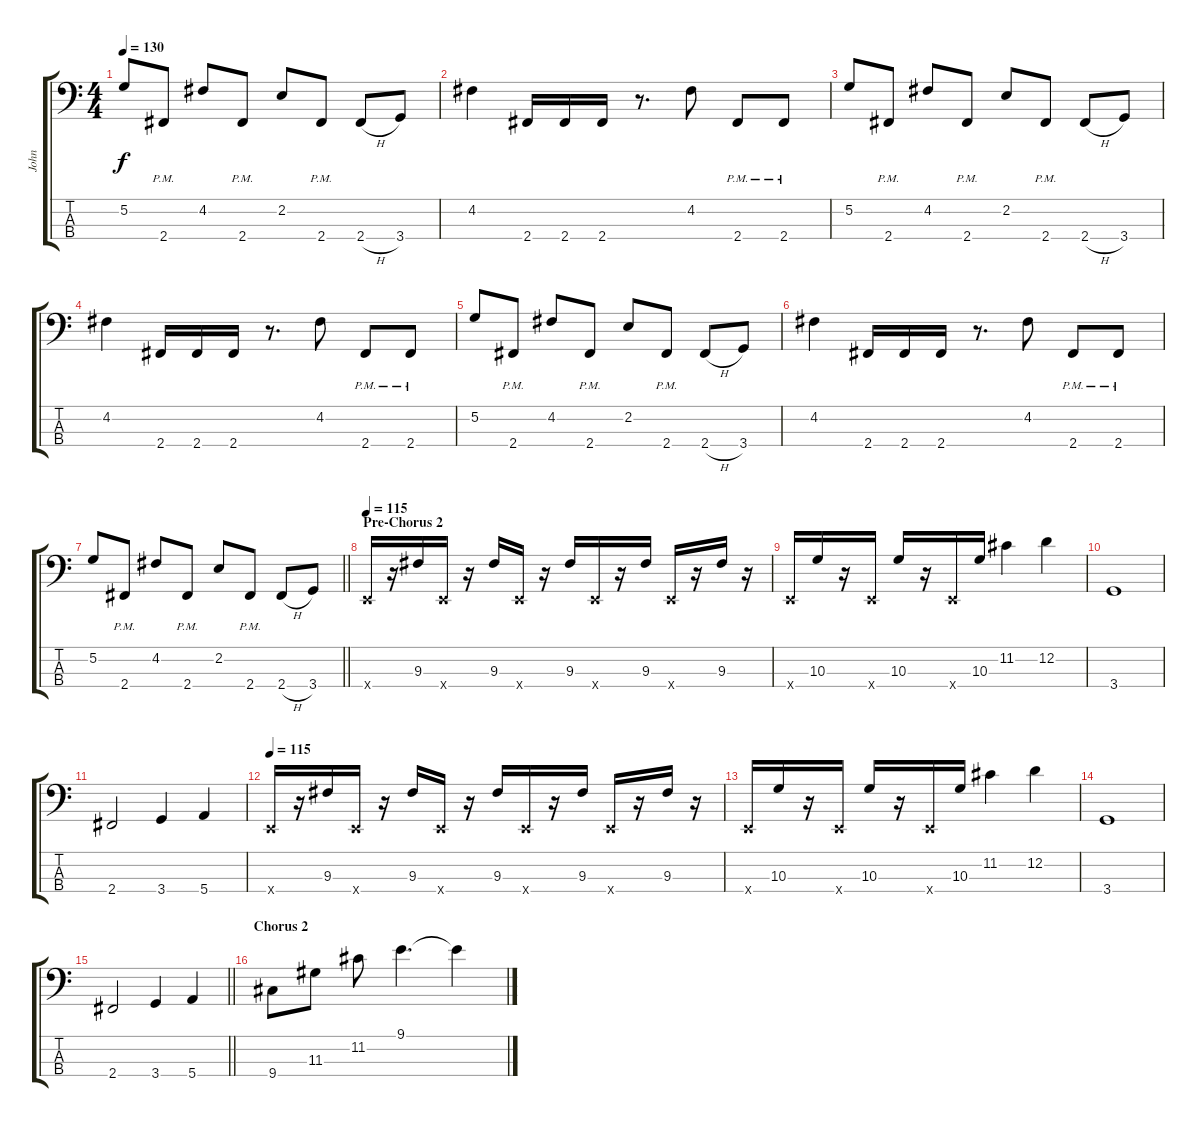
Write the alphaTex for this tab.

\track ("John" "John") {instrument electricbassfinger}
\staff {score tabs}
\tuning (G2 D2 A1 E1) {hide}
\ts (4 4)
\tempo 130
\clef f4
\ks c
5.2.8{dy f} 2.4{pm}.8 4.2.8 2.4{pm}.8 2.2.8 2.4{pm}.8 2.4{h}.8 3.4.8 |
4.2.4 2.4.16 2.4.16 2.4.16 r.8{d} 4.2.8 2.4{pm}.8 2.4{pm}.8 |
5.2.8 2.4{pm}.8 4.2.8 2.4{pm}.8 2.2.8 2.4{pm}.8 2.4{h}.8 3.4.8 |
4.2.4 2.4.16 2.4.16 2.4.16 r.8{d} 4.2.8 2.4{pm}.8 2.4{pm}.8 |
5.2.8 2.4{pm}.8 4.2.8 2.4{pm}.8 2.2.8 2.4{pm}.8 2.4{h}.8 3.4.8 |
4.2.4 2.4.16 2.4.16 2.4.16 r.8{d} 4.2.8 2.4{pm}.8 2.4{pm}.8 |
\barLineRight lightlight
5.2.8 2.4{pm}.8 4.2.8 2.4{pm}.8 2.2.8 2.4{pm}.8 2.4{h}.8 3.4.8 |
\section ("" "Pre-Chorus 2")
\tempo 115
0.4{x}.16 r.16 9.3.16 0.4{x}.16 r.16 9.3.16 0.4{x}.16 r.16 9.3.16 0.4{x}.16 r.16 9.3.16 0.4{x}.16 r.16 9.3.16 r.16 |
0.4{x}.16 10.3.16 r.16 0.4{x}.16 10.3.16 r.16 0.4{x}.16 10.3.16 11.2.4 12.2.4 |
3.4.1 |
2.4.2 3.4.4 5.4.4 |
\tempo 115
0.4{x}.16 r.16 9.3.16 0.4{x}.16 r.16 9.3.16 0.4{x}.16 r.16 9.3.16 0.4{x}.16 r.16 9.3.16 0.4{x}.16 r.16 9.3.16 r.16 |
0.4{x}.16 10.3.16 r.16 0.4{x}.16 10.3.16 r.16 0.4{x}.16 10.3.16 11.2.4 12.2.4 |
3.4.1 |
\barLineRight lightlight
2.4.2 3.4.4 5.4.4 |
\section ("" "Chorus 2")
9.4.8 11.3.8 11.2.8 9.1.4{d} 9.1{t}.4
